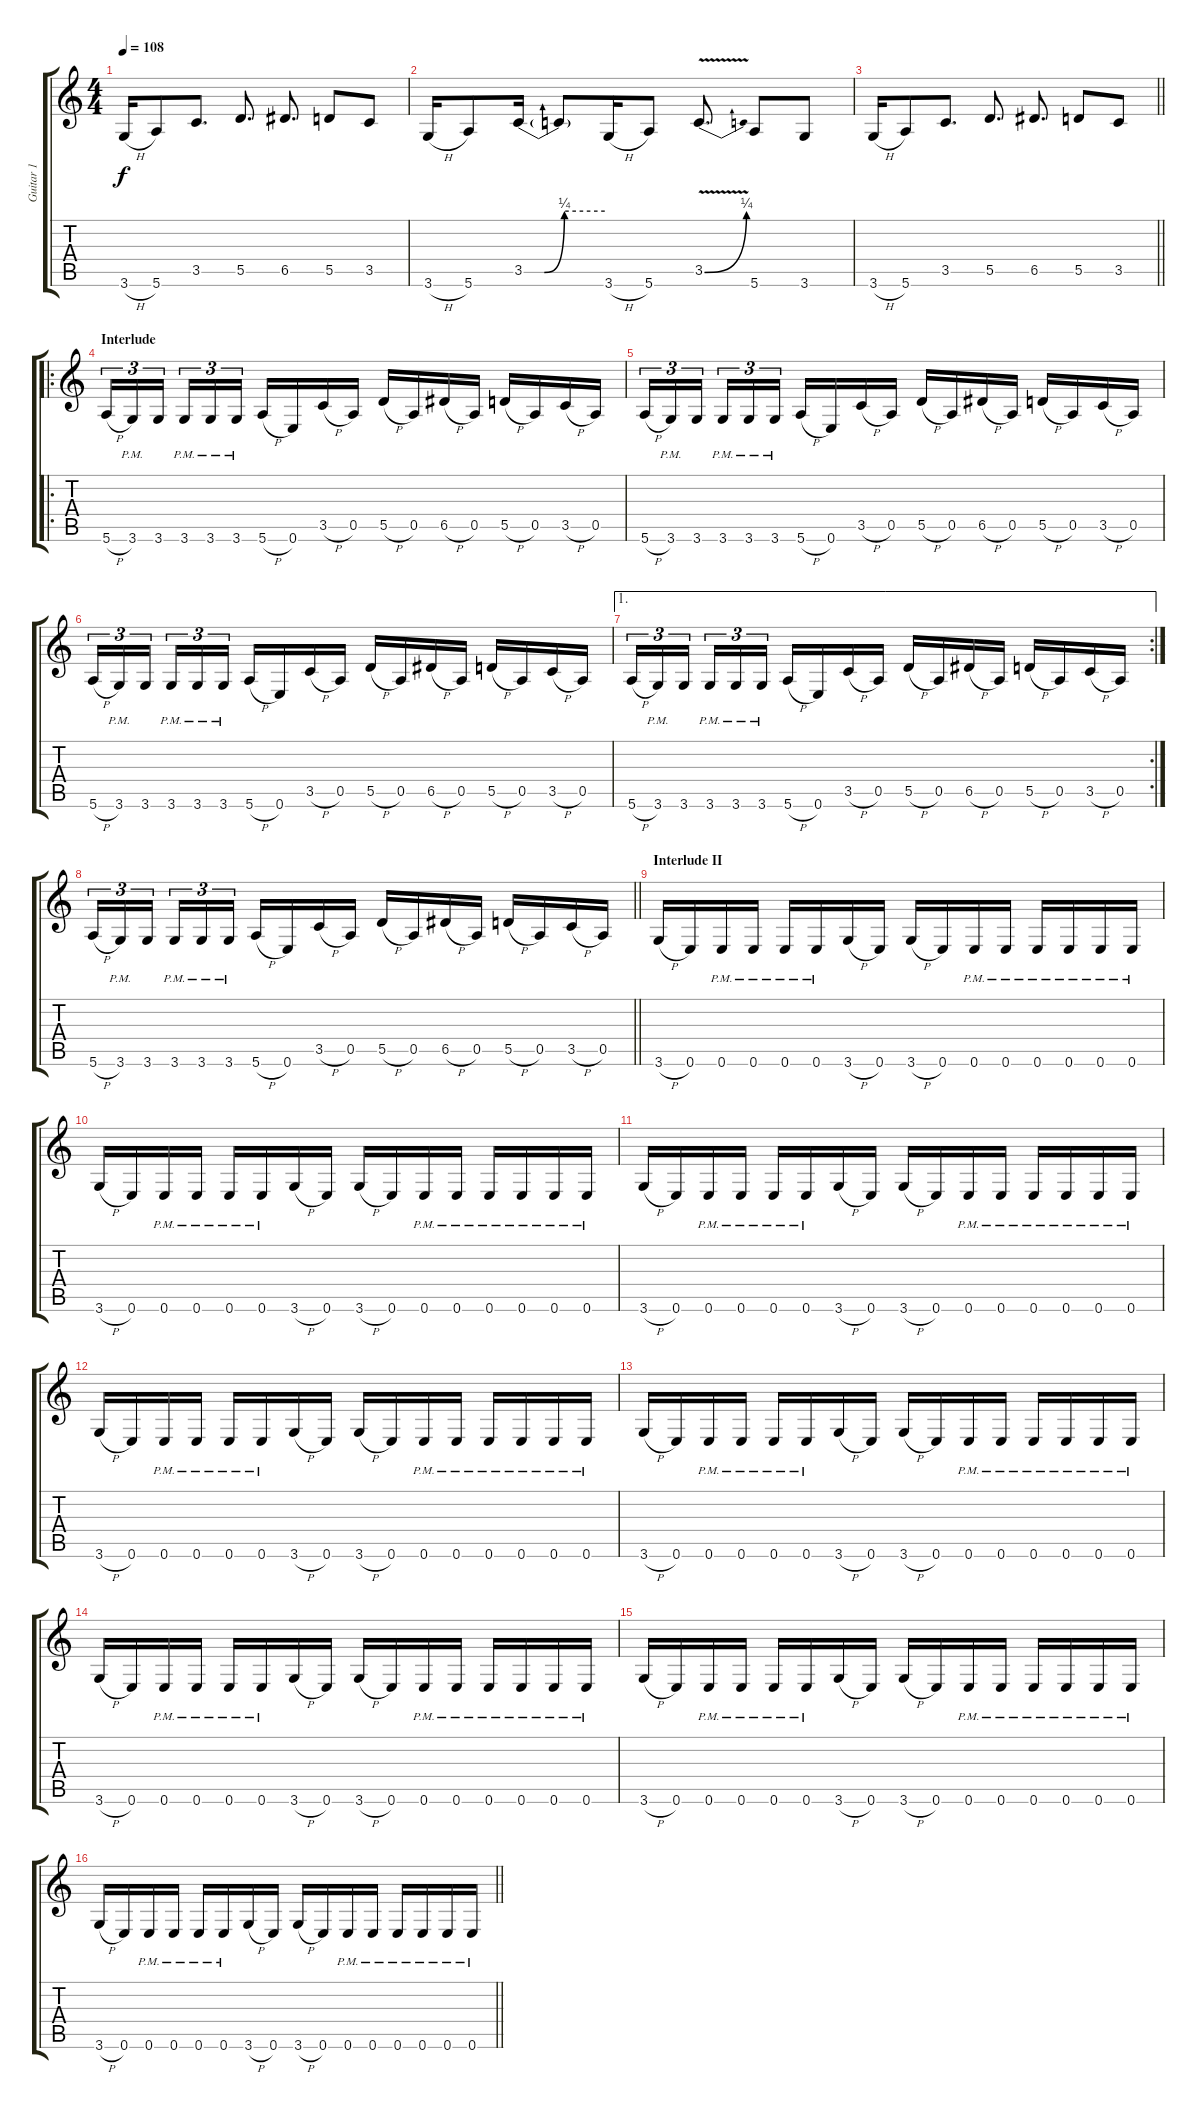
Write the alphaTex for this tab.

\track ("Guitar 1" "Guitar 1") {instrument distortionguitar}
\staff {score tabs}
\tuning (E4 B3 G3 D3 A2 E2) {hide}
\ts (4 4)
\tempo 108
\clef g2
\ks c
3.6{h}.16{dy f} 5.6.8 3.5.8{d} 5.5.8{d} 6.5.8{d} 5.5.8 3.5.8 |
3.6{h}.16 5.6.8 3.5{be (custom 0 0 15 0 30 1 60 1)}.16 3.5{t}.8 3.6{h}.16 5.6.8 3.5{be (bend 0 0 60 1) v}.8{d} 5.6.8 3.6.8 |
\barLineRight lightlight
3.6{h}.16 5.6.8 3.5.8{d} 5.5.8{d} 6.5.8{d} 5.5.8 3.5.8 |
\ro
\section ("" "Interlude")
5.6{h}.16{tu (3 2)} 3.6{pm}.16{tu (3 2)} 3.6.16{tu (3 2) beam splitsecondary} 3.6{pm}.16{tu (3 2)} 3.6{pm}.16{tu (3 2)} 3.6{pm}.16{tu (3 2)} 5.6{h}.16 0.6.16 3.5{h}.16 0.5.16 5.5{h}.16 0.5.16 6.5{h}.16 0.5.16 5.5{h}.16 0.5.16 3.5{h}.16 0.5.16 |
5.6{h}.16{tu (3 2)} 3.6{pm}.16{tu (3 2)} 3.6.16{tu (3 2) beam splitsecondary} 3.6{pm}.16{tu (3 2)} 3.6{pm}.16{tu (3 2)} 3.6{pm}.16{tu (3 2)} 5.6{h}.16 0.6.16 3.5{h}.16 0.5.16 5.5{h}.16 0.5.16 6.5{h}.16 0.5.16 5.5{h}.16 0.5.16 3.5{h}.16 0.5.16 |
5.6{h}.16{tu (3 2)} 3.6{pm}.16{tu (3 2)} 3.6.16{tu (3 2) beam splitsecondary} 3.6{pm}.16{tu (3 2)} 3.6{pm}.16{tu (3 2)} 3.6{pm}.16{tu (3 2)} 5.6{h}.16 0.6.16 3.5{h}.16 0.5.16 5.5{h}.16 0.5.16 6.5{h}.16 0.5.16 5.5{h}.16 0.5.16 3.5{h}.16 0.5.16 |
\ae 1
\rc 2
5.6{h}.16{tu (3 2)} 3.6{pm}.16{tu (3 2)} 3.6.16{tu (3 2) beam splitsecondary} 3.6{pm}.16{tu (3 2)} 3.6{pm}.16{tu (3 2)} 3.6{pm}.16{tu (3 2)} 5.6{h}.16 0.6.16 3.5{h}.16 0.5.16 5.5{h}.16 0.5.16 6.5{h}.16 0.5.16 5.5{h}.16 0.5.16 3.5{h}.16 0.5.16 |
\barLineRight lightlight
5.6{h}.16{tu (3 2)} 3.6{pm}.16{tu (3 2)} 3.6.16{tu (3 2) beam splitsecondary} 3.6{pm}.16{tu (3 2)} 3.6{pm}.16{tu (3 2)} 3.6{pm}.16{tu (3 2)} 5.6{h}.16 0.6.16 3.5{h}.16 0.5.16 5.5{h}.16 0.5.16 6.5{h}.16 0.5.16 5.5{h}.16 0.5.16 3.5{h}.16 0.5.16 |
\section ("" "Interlude II")
3.6{h}.16 0.6.16 0.6{pm}.16 0.6{pm}.16 0.6{pm}.16 0.6{pm}.16 3.6{h}.16 0.6.16 3.6{h}.16 0.6.16 0.6{pm}.16 0.6{pm}.16 0.6{pm}.16 0.6{pm}.16 0.6{pm}.16 0.6{pm}.16 |
3.6{h}.16 0.6.16 0.6{pm}.16 0.6{pm}.16 0.6{pm}.16 0.6{pm}.16 3.6{h}.16 0.6.16 3.6{h}.16 0.6.16 0.6{pm}.16 0.6{pm}.16 0.6{pm}.16 0.6{pm}.16 0.6{pm}.16 0.6{pm}.16 |
3.6{h}.16 0.6.16 0.6{pm}.16 0.6{pm}.16 0.6{pm}.16 0.6{pm}.16 3.6{h}.16 0.6.16 3.6{h}.16 0.6.16 0.6{pm}.16 0.6{pm}.16 0.6{pm}.16 0.6{pm}.16 0.6{pm}.16 0.6{pm}.16 |
3.6{h}.16 0.6.16 0.6{pm}.16 0.6{pm}.16 0.6{pm}.16 0.6{pm}.16 3.6{h}.16 0.6.16 3.6{h}.16 0.6.16 0.6{pm}.16 0.6{pm}.16 0.6{pm}.16 0.6{pm}.16 0.6{pm}.16 0.6{pm}.16 |
3.6{h}.16 0.6.16 0.6{pm}.16 0.6{pm}.16 0.6{pm}.16 0.6{pm}.16 3.6{h}.16 0.6.16 3.6{h}.16 0.6.16 0.6{pm}.16 0.6{pm}.16 0.6{pm}.16 0.6{pm}.16 0.6{pm}.16 0.6{pm}.16 |
3.6{h}.16 0.6.16 0.6{pm}.16 0.6{pm}.16 0.6{pm}.16 0.6{pm}.16 3.6{h}.16 0.6.16 3.6{h}.16 0.6.16 0.6{pm}.16 0.6{pm}.16 0.6{pm}.16 0.6{pm}.16 0.6{pm}.16 0.6{pm}.16 |
3.6{h}.16 0.6.16 0.6{pm}.16 0.6{pm}.16 0.6{pm}.16 0.6{pm}.16 3.6{h}.16 0.6.16 3.6{h}.16 0.6.16 0.6{pm}.16 0.6{pm}.16 0.6{pm}.16 0.6{pm}.16 0.6{pm}.16 0.6{pm}.16 |
\barLineRight lightlight
3.6{h}.16 0.6.16 0.6{pm}.16 0.6{pm}.16 0.6{pm}.16 0.6{pm}.16 3.6{h}.16 0.6.16 3.6{h}.16 0.6.16 0.6{pm}.16 0.6{pm}.16 0.6{pm}.16 0.6{pm}.16 0.6{pm}.16 0.6{pm}.16
